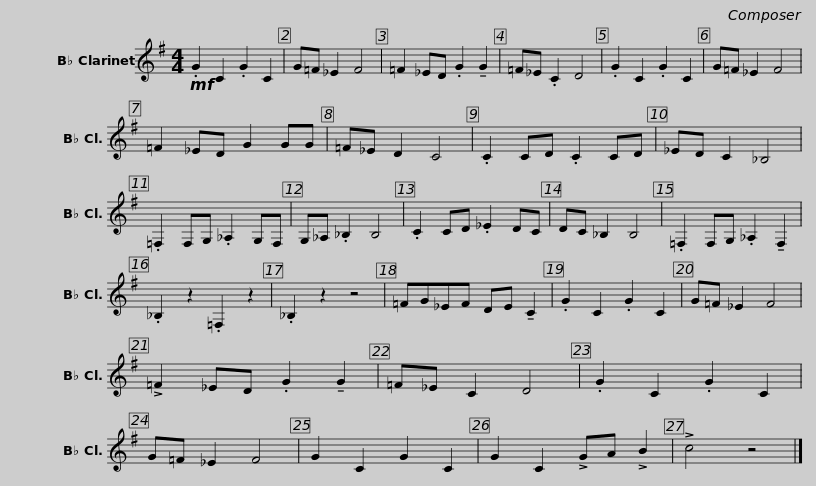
X:1
L:1/8
M:4/4
I:linebreak $
K:none
V:1 treble transpose=-2
V:1
[K:G]!mf! .G2 C2 .G2 C2 | G=F _E2 F4 | =F2 _ED .G2 !tenuto!G2 | =F_E .C2 D4 |$ .G2 C2 .G2 C2 | %5
 G=F _E2 F4 | =F2 _ED G2 GG | =F_E D2 C4 |$ .C2 CD .C2 CD | _ED C2 _B,4 | %10
 .=F,2 F,G, ._A,2 G,F, | G,_A, ._B,2 B,4 |$ .C2 CD ._E2 DC | DC _B,2 B,4 | .=F,2 F,G, ._A,2 !tenuto!F,2 | %15
 ._B,2 z2 .=F,2 z2 |$ ._B,2 z2 z4 | =FG_EF DE !tenuto!C2 | .G2 C2 .G2 C2 | G=F _E2 F4 |$ %20
 !>!=F2 _ED .G2 !tenuto!G2 | =F_E C2 D4 | .G2 C2 .G2 C2 | G=F _E2 F4 |$ G2 C2 G2 C2 | %25
 G2 C2 !>!GA !>!B2 | !>!c4 z4 |] %27
